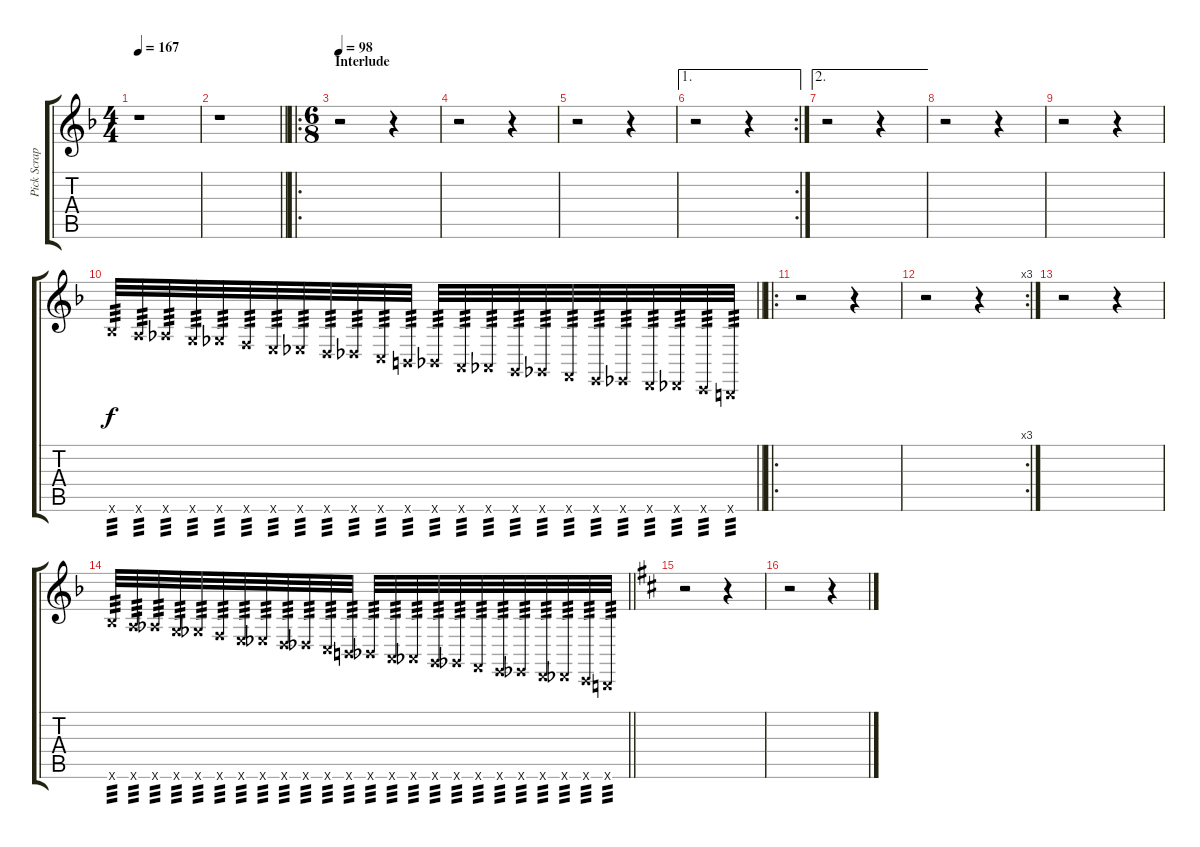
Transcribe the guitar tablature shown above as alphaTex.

\track ("Pick Scrape 2" "Pick Scrap") {instrument guitarfretnoise}
\staff {score tabs}
\tuning (Db4 Ab3 E3 B2 Gb2 B1) {hide}
\ts (4 4)
\tempo 167
\clef g2
\ks f
r.1{dy f} |
\barLineRight lightlight
r.1 |
\ro
\ts (6 8)
\section ("" "Interlude")
\tempo 98
r.2 r.4 |
r.2 r.4 |
r.2 r.4 |
\ae 1
\rc 2
r.2 r.4 |
\ae 2
r.2 r.4 |
r.2 r.4 |
r.2 r.4 |
\barLineRight lightlight
23.6{x}.32{tp 3} 22.6{x}.32{tp 3} 21.6{x}.32{tp 3} 20.6{x}.32{tp 3} 19.6{x}.32{tp 3} 18.6{x}.32{tp 3} 17.6{x}.32{tp 3} 16.6{x}.32{tp 3} 15.6{x}.32{tp 3} 14.6{x}.32{tp 3} 13.6{x}.32{tp 3} 12.6{x}.32{tp 3} 11.6{x}.32{tp 3} 10.6{x}.32{tp 3} 9.6{x}.32{tp 3} 8.6{x}.32{tp 3} 7.6{x}.32{tp 3} 6.6{x}.32{tp 3} 5.6{x}.32{tp 3} 4.6{x}.32{tp 3} 3.6{x}.32{tp 3} 2.6{x}.32{tp 3} 1.6{x}.32{tp 3} 0.6{x}.32{tp 3} |
\ro
r.2 r.4 |
\rc 3
r.2 r.4 |
r.2 r.4 |
\barLineRight lightlight
23.6{x}.32{tp 3} 22.6{x}.32{tp 3} 21.6{x}.32{tp 3} 20.6{x}.32{tp 3} 19.6{x}.32{tp 3} 18.6{x}.32{tp 3} 17.6{x}.32{tp 3} 16.6{x}.32{tp 3} 15.6{x}.32{tp 3} 14.6{x}.32{tp 3} 13.6{x}.32{tp 3} 12.6{x}.32{tp 3} 11.6{x}.32{tp 3} 10.6{x}.32{tp 3} 9.6{x}.32{tp 3} 8.6{x}.32{tp 3} 7.6{x}.32{tp 3} 6.6{x}.32{tp 3} 5.6{x}.32{tp 3} 4.6{x}.32{tp 3} 3.6{x}.32{tp 3} 2.6{x}.32{tp 3} 1.6{x}.32{tp 3} 0.6{x}.32{tp 3} |
\ks d
r.2 r.4 |
r.2 r.4
